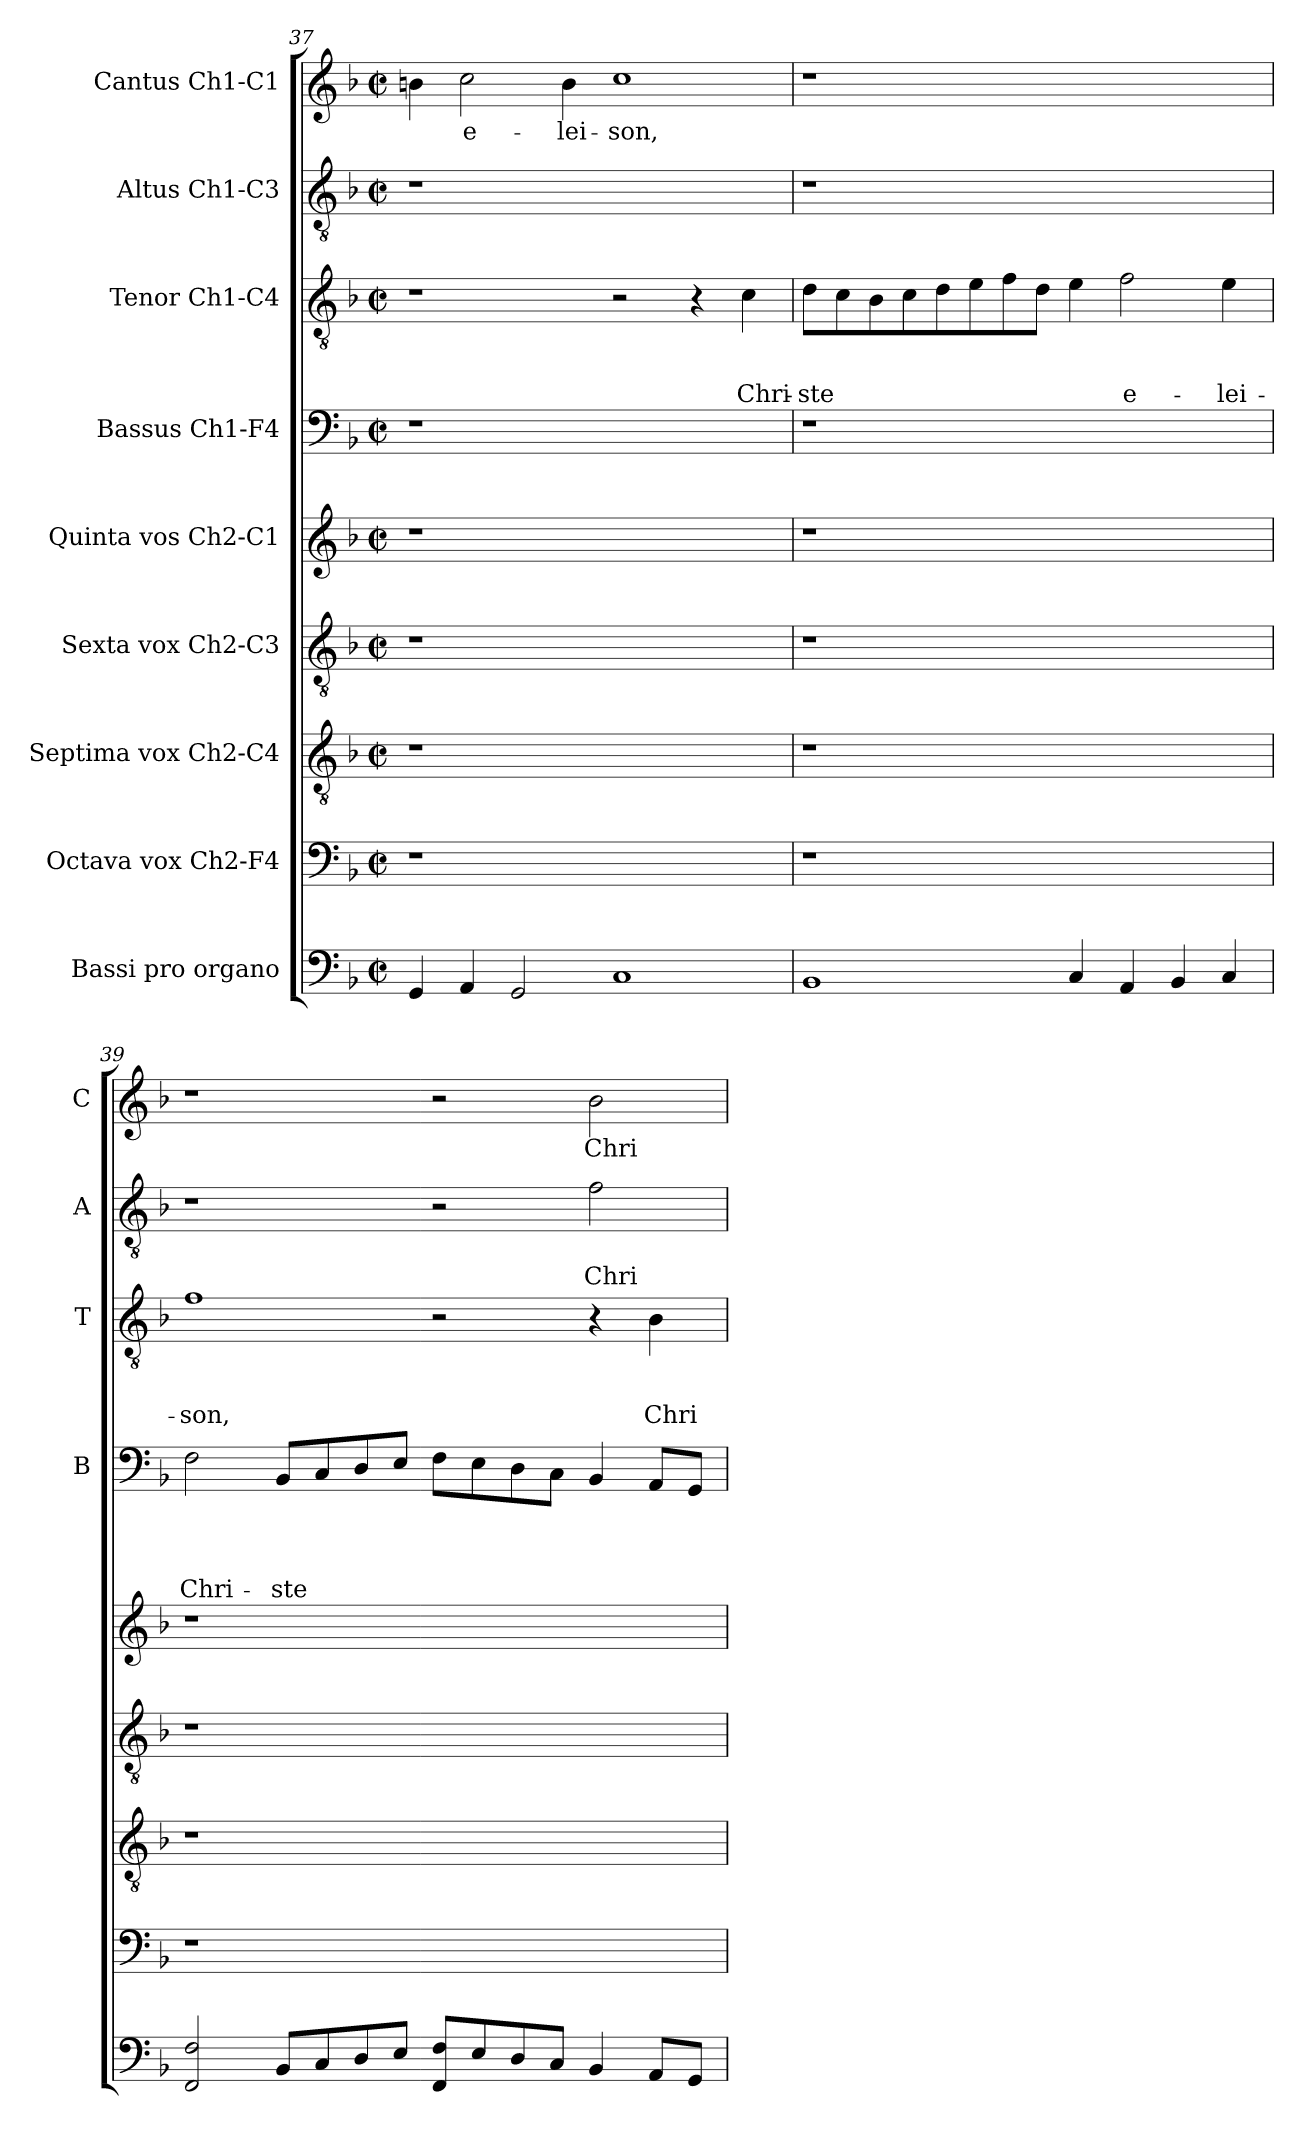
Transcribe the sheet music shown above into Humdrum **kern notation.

**kern	**kern	**kern	**kern	**kern	**kern	**text	**text	**text	**text	**kern	**text	**text	**text	**kern	**text	**text	**kern	**text
*part9	*part8	*part7	*part6	*part5	*part4	*part4	*part4	*part4	*part4	*part3	*part3	*part3	*part3	*part2	*part2	*part2	*part1	*part1
*staff9	*staff8	*staff7	*staff6	*staff5	*staff4	*staff4	*staff4	*staff4	*staff4	*staff3	*staff3	*staff3	*staff3	*staff2	*staff2	*staff2	*staff1	*staff1
*I"Bassi pro  organo	*I"Octava vox Ch2-F4	*I"Septima vox Ch2-C4	*I"Sexta vox Ch2-C3	*I"Quinta vos Ch2-C1	*I"Bassus Ch1-F4	*	*	*	*	*I"Tenor Ch1-C4	*	*	*	*I"Altus Ch1-C3	*	*	*I"Cantus Ch1-C1	*
*	*	*	*	*	*I'B	*	*	*	*	*I'T	*	*	*	*I'A	*	*	*I'C	*
*clefF4	*clefF4	*clefGv2	*clefGv2	*clefG2	*clefF4	*	*	*	*	*clefGv2	*	*	*	*clefGv2	*	*	*clefG2	*
*k[b-]	*k[b-]	*k[b-]	*k[b-]	*k[b-]	*k[b-]	*	*	*	*	*k[b-]	*	*	*	*k[b-]	*	*	*k[b-]	*
*F:	*F:	*F:	*F:	*F:	*F:	*	*	*	*	*F:	*	*	*	*F:	*	*	*F:	*
*M2/2	*M2/2	*M2/2	*M2/2	*M2/2	*M2/2	*	*	*	*	*M2/2	*	*	*	*M2/2	*	*	*M2/2	*
*met(c|)	*met(c|)	*met(c|)	*met(c|)	*met(c|)	*met(c|)	*	*	*	*	*met(c|)	*	*	*	*met(c|)	*	*	*met(c|)	*
=37	=37	=37	=37	=37	=37	=37	=37	=37	=37	=37	=37	=37	=37	=37	=37	=37	=37	=37
4GG/	1r	1r	1r	1r	1r	.	.	.	.	1r	.	.	.	1r	.	.	4bn\	.
!	!	!	!	!	!	!	!	!	!	!	!	!	!	!	!	!	!	!LO:LY:b
4AA/	.	.	.	.	.	.	.	.	.	.	.	.	.	.	.	.	2cc\	e-
2GG/	.	.	.	.	.	.	.	.	.	.	.	.	.	.	.	.	.	.
!	!	!	!	!	!	!	!	!	!	!	!	!	!	!	!	!	!	!LO:LY:b
.	.	.	.	.	.	.	.	.	.	.	.	.	.	.	.	.	4b\	-lei-
!	!	!	!	!	!	!	!	!	!	!	!	!	!	!	!	!	!	!LO:LY:b
1C	1ryy	1ryy	1ryy	1ryy	1ryy	.	.	.	.	2r	.	.	.	1ryy	.	.	1cc	-son,
.	.	.	.	.	.	.	.	.	.	4r	.	.	.	.	.	.	.	.
!	!	!	!	!	!	!	!	!	!	!	!	!	!LO:LY:b	!	!	!	!	!
.	.	.	.	.	.	.	.	.	.	4c\	.	.	Chri-	.	.	.	.	.
=38	=38	=38	=38	=38	=38	=38	=38	=38	=38	=38	=38	=38	=38	=38	=38	=38	=38	=38
!	!	!	!	!	!	!	!	!	!	!	!	!	!LO:LY:b	!	!	!	!	!
1BB-	1r	1r	1r	1r	1r	.	.	.	.	8d\L	.	.	-ste	1r	.	.	1r	.
.	.	.	.	.	.	.	.	.	.	8c\	.	.	.	.	.	.	.	.
.	.	.	.	.	.	.	.	.	.	8B-\	.	.	.	.	.	.	.	.
.	.	.	.	.	.	.	.	.	.	8c\	.	.	.	.	.	.	.	.
.	.	.	.	.	.	.	.	.	.	8d\	.	.	.	.	.	.	.	.
.	.	.	.	.	.	.	.	.	.	8e\	.	.	.	.	.	.	.	.
.	.	.	.	.	.	.	.	.	.	8f\	.	.	.	.	.	.	.	.
.	.	.	.	.	.	.	.	.	.	8d\J	.	.	.	.	.	.	.	.
4C/	1ryy	1ryy	1ryy	1ryy	1ryy	.	.	.	.	4e\	.	.	.	1ryy	.	.	1ryy	.
!	!	!	!	!	!	!	!	!	!	!	!	!	!LO:LY:b	!	!	!	!	!
4AA/	.	.	.	.	.	.	.	.	.	2f\	.	.	e-	.	.	.	.	.
4BB-/	.	.	.	.	.	.	.	.	.	.	.	.	.	.	.	.	.	.
!	!	!	!	!	!	!	!	!	!	!	!	!	!LO:LY:b	!	!	!	!	!
4C/	.	.	.	.	.	.	.	.	.	4e\	.	.	-lei-	.	.	.	.	.
!!LO:PB:g=z
=39	=39	=39	=39	=39	=39	=39	=39	=39	=39	=39	=39	=39	=39	=39	=39	=39	=39	=39
!	!	!	!	!	!	!	!	!	!LO:LY:b	!	!	!	!LO:LY:b	!	!	!	!	!
2FF/ 2F/	1r	1r	1r	1r	2F\	.	.	.	Chri-	1f	.	.	-son,	1r	.	.	1r	.
!	!	!	!	!	!	!	!	!	!LO:LY:b	!	!	!	!	!	!	!	!	!
8BB-/L	.	.	.	.	8BB-/L	.	.	.	-ste	.	.	.	.	.	.	.	.	.
8C/	.	.	.	.	8C/	.	.	.	.	.	.	.	.	.	.	.	.	.
8D/	.	.	.	.	8D/	.	.	.	.	.	.	.	.	.	.	.	.	.
8E/J	.	.	.	.	8E/J	.	.	.	.	.	.	.	.	.	.	.	.	.
8FF/ 8F/L	1ryy	1ryy	1ryy	1ryy	8F\L	.	.	.	.	2r	.	.	.	2r	.	.	2r	.
8E/	.	.	.	.	8E\	.	.	.	.	.	.	.	.	.	.	.	.	.
8D/	.	.	.	.	8D\	.	.	.	.	.	.	.	.	.	.	.	.	.
8C/J	.	.	.	.	8C\J	.	.	.	.	.	.	.	.	.	.	.	.	.
!	!	!	!	!	!	!	!	!	!	!	!	!	!	!	!	!LO:LY:b	!	!LO:LY:b
4BB-/	.	.	.	.	4BB-/	.	.	.	.	4r	.	.	.	2f\	.	Chri-	2b-\	Chri-
!	!	!	!	!	!	!	!	!	!	!	!	!	!LO:LY:b	!	!	!	!	!
8AA/L	.	.	.	.	8AA/L	.	.	.	.	4B-\	.	.	Chri-	.	.	.	.	.
8GG/J	.	.	.	.	8GG/J	.	.	.	.	.	.	.	.	.	.	.	.	.
=	=	=	=	=	=	=	=	=	=	=	=	=	=	=	=	=	=	=
*-	*-	*-	*-	*-	*-	*-	*-	*-	*-	*-	*-	*-	*-	*-	*-	*-	*-	*-
